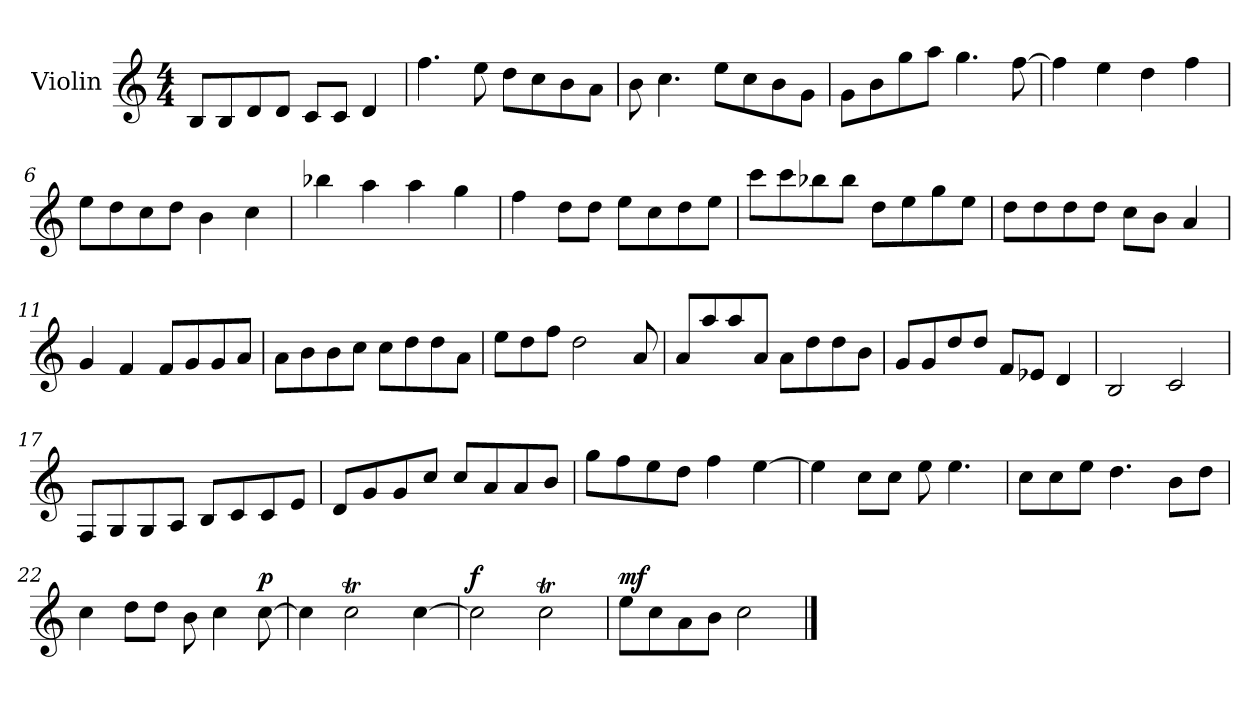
**kern	**dynam
*part1	*part1
*staff1	*staff1
*I"Violin	*
*I'Vln	*
*clefG2	*
*k[]	*
*C:	*
*M4/4	*
=1	=1
8B/L	.
8B/	.
8d/	.
8d/J	.
8c/L	.
8c/J	.
4d/	.
=2	=2
4.ff\	.
8ee\	.
8dd\L	.
8cc\	.
8b\	.
8a\J	.
=3	=3
8b\	.
4.cc\	.
8ee\L	.
8cc\	.
8b\	.
8g\J	.
=4	=4
8g\L	.
8b\	.
8gg\	.
8aa\J	.
4.gg\	.
[8ff\	.
!!LO:LB:g=z
=5	=5
4ff\]	.
4ee\	.
4dd\	.
4ff\	.
=6	=6
8ee\L	.
8dd\	.
8cc\	.
8dd\J	.
4b\	.
4cc\	.
=7	=7
4bb-X\	.
4aa\	.
4aa\	.
4gg\	.
=8	=8
4ff\	.
8dd\L	.
8dd\J	.
8ee\L	.
8cc\	.
8dd\	.
8ee\J	.
!!LO:LB:g=z
=9	=9
8ccc\L	.
8ccc\	.
8bb-X\	.
8bb-\J	.
8dd\L	.
8ee\	.
8gg\	.
8ee\J	.
=10	=10
8dd\L	.
8dd\	.
8dd\	.
8dd\J	.
8cc\L	.
8b\J	.
4a/	.
=11	=11
4g/	.
4f/	.
8f/L	.
8g/	.
8g/	.
8a/J	.
=12	=12
8a\L	.
8b\	.
8b\	.
8cc\J	.
8cc\L	.
8dd\	.
8dd\	.
8a\J	.
!!LO:LB:g=z
=13	=13
8ee\L	.
8dd\	.
8ff\J	.
2dd\	.
8a/	.
=14	=14
8a/L	.
8aa/	.
8aa/	.
8a/J	.
8a\L	.
8dd\	.
8dd\	.
8b\J	.
=15	=15
8g/L	.
8g/	.
8dd/	.
8dd/J	.
8f/L	.
8e-X/J	.
4d/	.
=16	=16
2B/	.
2c/	.
!!LO:LB:g=z
=17	=17
8F/L	.
8G/	.
8G/	.
8A/J	.
8B/L	.
8c/	.
8c/	.
8e/J	.
=18	=18
8d/L	.
8g/	.
8g/	.
8cc/J	.
8cc/L	.
8a/	.
8a/	.
8b/J	.
=19	=19
8gg\L	.
8ff\	.
8ee\	.
8dd\J	.
4ff\	.
[4ee\	.
=20	=20
4ee\]	.
8cc\L	.
8cc\J	.
8ee\	.
4.ee\	.
!!LO:LB:g=z
=21	=21
8cc\L	.
8cc\	.
8ee\J	.
4.dd\	.
8b\L	.
8dd\J	.
=22	=22
4cc\	.
8dd\L	.
8dd\J	.
8b\	.
4cc\	.
!	!LO:DY:a
[8cc\	p
=23	=23
4cc\]	.
2ccT\	.
[4ccTTT\	.
=24	=24
!	!LO:DY:a
2cc\]	f
2ccT\	.
=25	=25
!	!LO:DY:a
8ee\L	mf
8cc\	.
8a\	.
8b\J	.
2cc\	.
==	==
*-	*-
